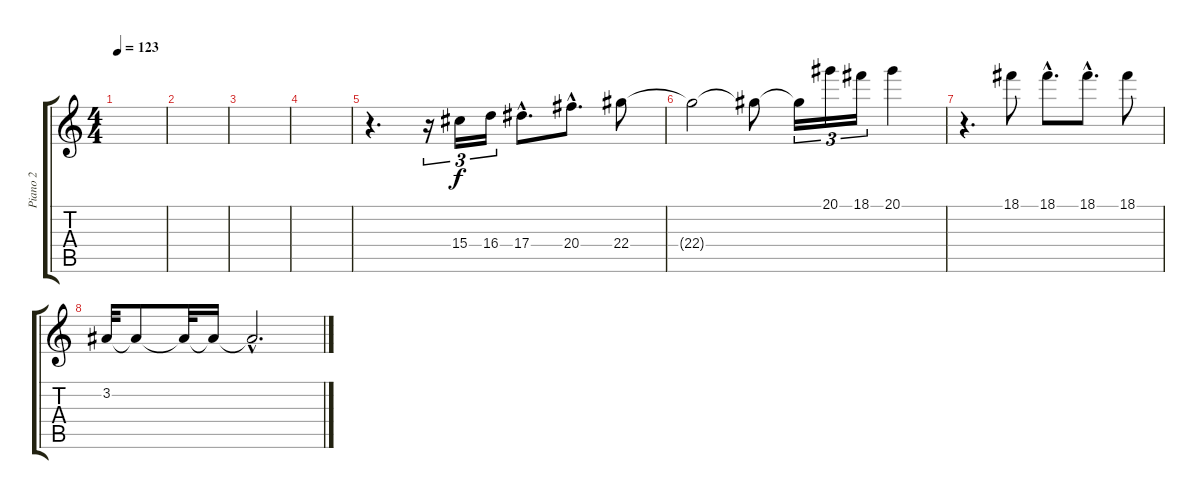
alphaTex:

\track ("Piano 2" "Piano 2") {instrument electricgrandpiano}
\staff {score tabs}
\tuning (C5 G4 Eb4 Bb3 F3 C3) {hide}
\ts (4 4)
\tempo 123
\clef g2
\ks c
|
|
|
|
r.4{d} r.16{tu (3 2)} 15.4.16{tu (3 2)} 16.4.16{tu (3 2)} 17.4{hac}.8{d} 20.4{hac}.8{d} 22.4.8 |
22.4{t}.2 22.4{t}.8 22.4{t}.16{tu (3 2)} 20.1.16{tu (3 2)} 18.1.16{tu (3 2)} 20.1.4 |
r.4{d} 18.1.8 18.1{hac}.8{d} 18.1{hac}.8{d} 18.1.8 |
3.2.32 3.2{t}.8 3.2{t}.32 3.2{t}.16 3.2{hac t}.2{d}
